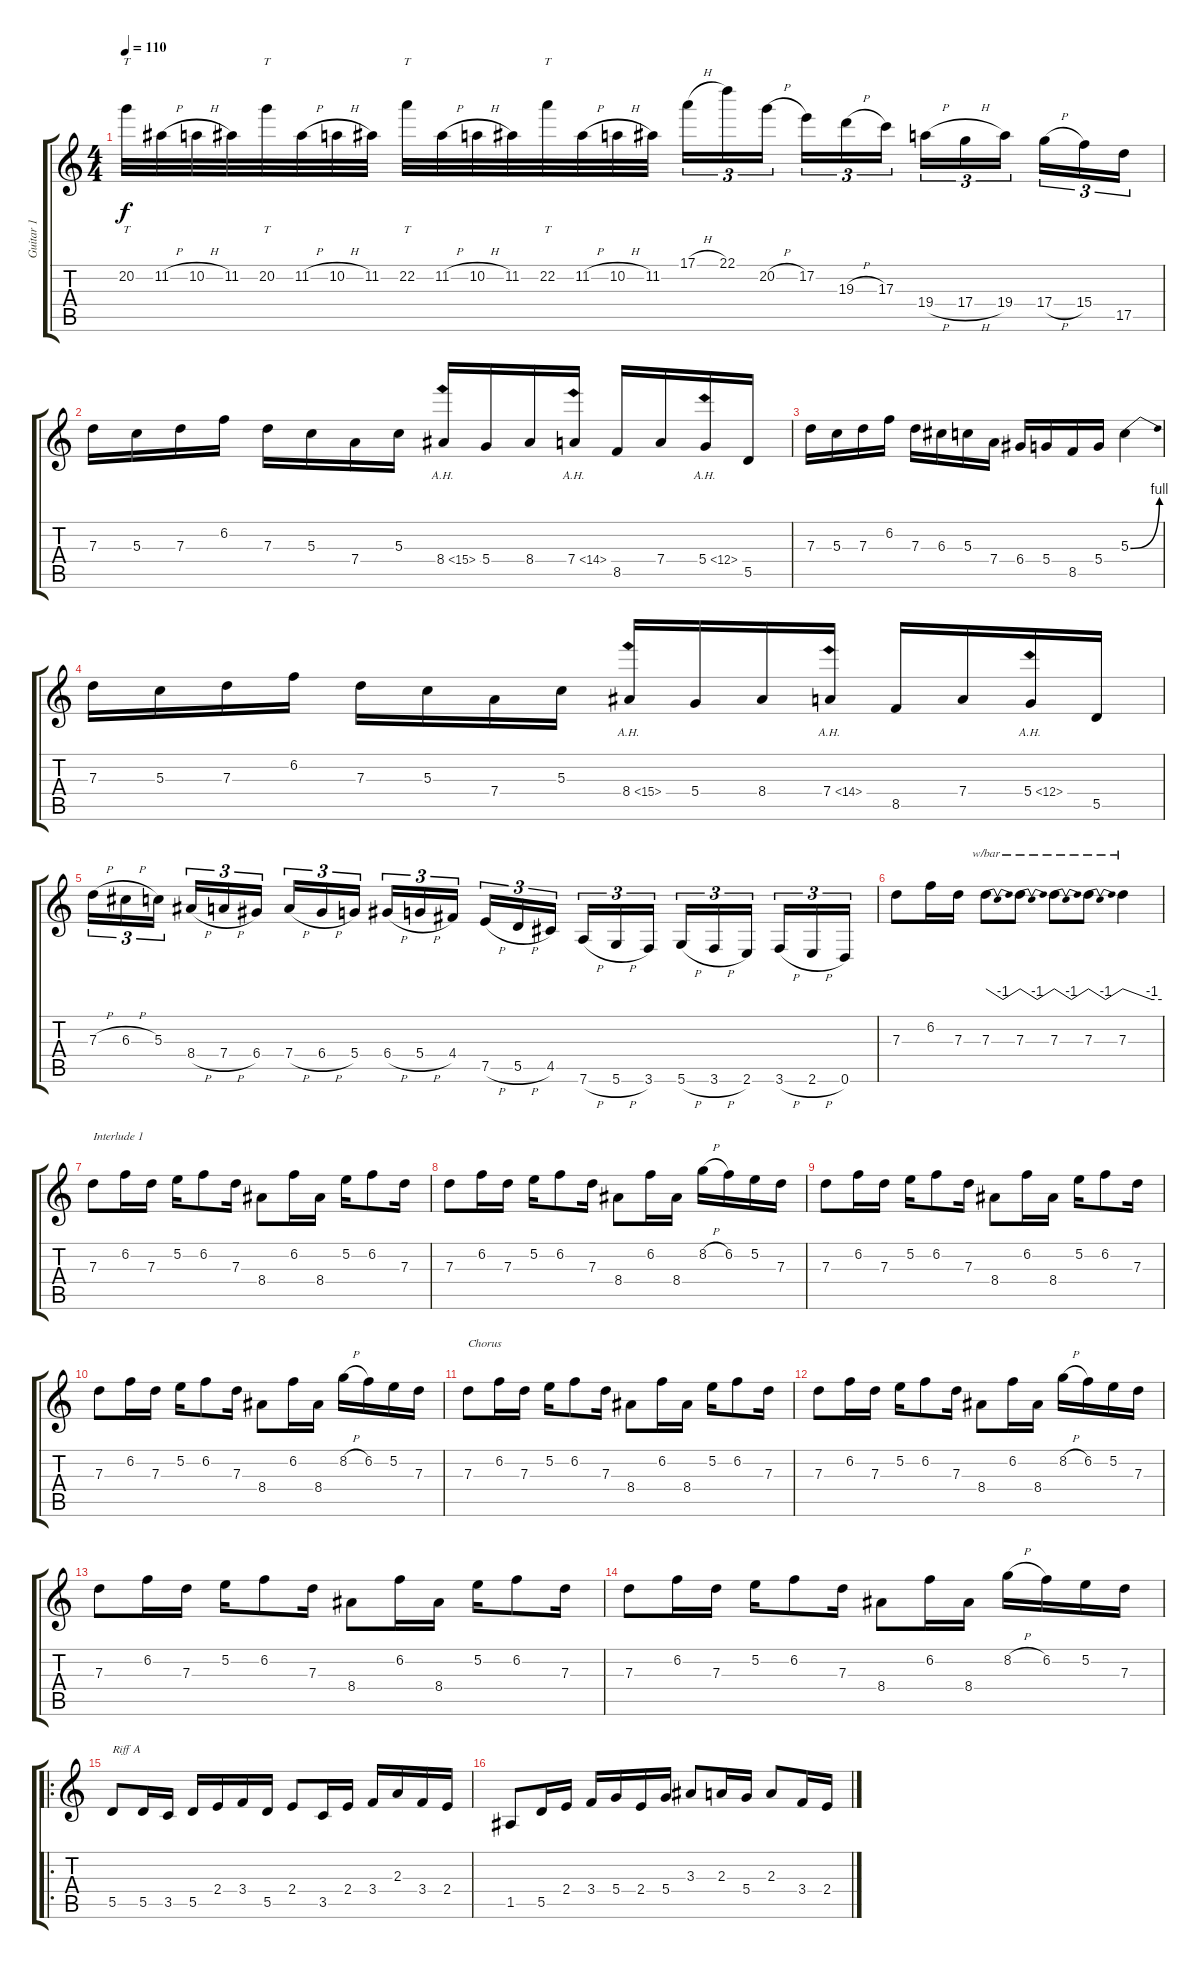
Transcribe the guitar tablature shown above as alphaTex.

\track ("Guitar 1" "Guitar 1") {instrument distortionguitar}
\staff {score tabs}
\tuning (E4 B3 G3 D3 A2 D2) {hide}
\ts (4 4)
\tempo 110
\clef g2
\ks c
20.2.32{tt dy f} 11.2{h}.32 10.2{h}.32 11.2.32 20.2.32{tt} 11.2{h}.32 10.2{h}.32 11.2.32 22.2.32{tt} 11.2{h}.32 10.2{h}.32 11.2.32 22.2.32{tt} 11.2{h}.32 10.2{h}.32 11.2.32 17.1{h}.16{tu (3 2)} 22.1.16{tu (3 2)} 20.2{h}.16{tu (3 2)} 17.2.16{tu (3 2)} 19.3{h}.16{tu (3 2)} 17.3.16{tu (3 2)} 19.4{h}.16{tu (3 2)} 17.4{h}.16{tu (3 2)} 19.4.16{tu (3 2)} 17.4{h}.16{tu (3 2)} 15.4.16{tu (3 2)} 17.5.16{tu (3 2)} |
7.3.16 5.3.16 7.3.16 6.2.16 7.3.16 5.3.16 7.4.16 5.3.16 8.4{ah 7}.16 5.4.16 8.4.16 7.4{ah 7}.16 8.5.16 7.4.16 5.4{ah 7}.16 5.5.16 |
7.3.16 5.3.16 7.3.16 6.2.16 7.3.16 6.3.16 5.3.16 7.4.16 6.4.16 5.4.16 8.5.16 5.4.16 5.3{be (bend 0 0 60 4)}.4 |
7.3.16 5.3.16 7.3.16 6.2.16 7.3.16 5.3.16 7.4.16 5.3.16 8.4{ah 7}.16 5.4.16 8.4.16 7.4{ah 7}.16 8.5.16 7.4.16 5.4{ah 7}.16 5.5.16 |
7.3{h}.16{tu (3 2)} 6.3{h}.16{tu (3 2)} 5.3.16{tu (3 2)} 8.4{h}.16{tu (3 2)} 7.4{h}.16{tu (3 2)} 6.4.16{tu (3 2)} 7.4{h}.16{tu (3 2)} 6.4{h}.16{tu (3 2)} 5.4.16{tu (3 2)} 6.4{h}.16{tu (3 2)} 5.4{h}.16{tu (3 2)} 4.4.16{tu (3 2)} 7.5{h}.16{tu (3 2)} 5.5{h}.16{tu (3 2)} 4.5.16{tu (3 2)} 7.6{h}.16{tu (3 2)} 5.6{h}.16{tu (3 2)} 3.6.16{tu (3 2)} 5.6{h}.16{tu (3 2)} 3.6{h}.16{tu (3 2)} 2.6.16{tu (3 2)} 3.6{h}.16{tu (3 2)} 2.6{h}.16{tu (3 2)} 0.6.16{tu (3 2)} |
7.3.8 6.2.16 7.3.16 7.3.8{tbe (dip default 0 0 30 -4 60 0)} 7.3.8{tbe (dip default 0 0 30 -4 60 0)} 7.3.8{tbe (dip default 0 0 30 -4 60 0)} 7.3.8{tbe (dip default 0 0 30 -4 60 0)} 7.3.4{tbe (custom default 0 0 45 -4 60 -4)} |
7.3.8{txt "Interlude 1"} 6.2.16 7.3.16 5.2.16 6.2.8 7.3.16 8.4.8 6.2.16 8.4.16 5.2.16 6.2.8 7.3.16 |
7.3.8 6.2.16 7.3.16 5.2.16 6.2.8 7.3.16 8.4.8 6.2.16 8.4.16 8.2{h}.16 6.2.16 5.2.16 7.3.16 |
7.3.8 6.2.16 7.3.16 5.2.16 6.2.8 7.3.16 8.4.8 6.2.16 8.4.16 5.2.16 6.2.8 7.3.16 |
7.3.8 6.2.16 7.3.16 5.2.16 6.2.8 7.3.16 8.4.8 6.2.16 8.4.16 8.2{h}.16 6.2.16 5.2.16 7.3.16 |
7.3.8{txt "Chorus"} 6.2.16 7.3.16 5.2.16 6.2.8 7.3.16 8.4.8 6.2.16 8.4.16 5.2.16 6.2.8 7.3.16 |
7.3.8 6.2.16 7.3.16 5.2.16 6.2.8 7.3.16 8.4.8 6.2.16 8.4.16 8.2{h}.16 6.2.16 5.2.16 7.3.16 |
7.3.8 6.2.16 7.3.16 5.2.16 6.2.8 7.3.16 8.4.8 6.2.16 8.4.16 5.2.16 6.2.8 7.3.16 |
7.3.8 6.2.16 7.3.16 5.2.16 6.2.8 7.3.16 8.4.8 6.2.16 8.4.16 8.2{h}.16 6.2.16 5.2.16 7.3.16 |
\ro
5.5.8{txt "Riff A"} 5.5.16 3.5.16 5.5.16 2.4.16 3.4.16 5.5.16 2.4.8 3.5.16 2.4.16 3.4.16 2.3.16 3.4.16 2.4.16 |
1.5.8 5.5.16 2.4.16 3.4.16 5.4.16 2.4.16 5.4.16 3.3.8 2.3.16 5.4.16 2.3.8 3.4.16 2.4.16
